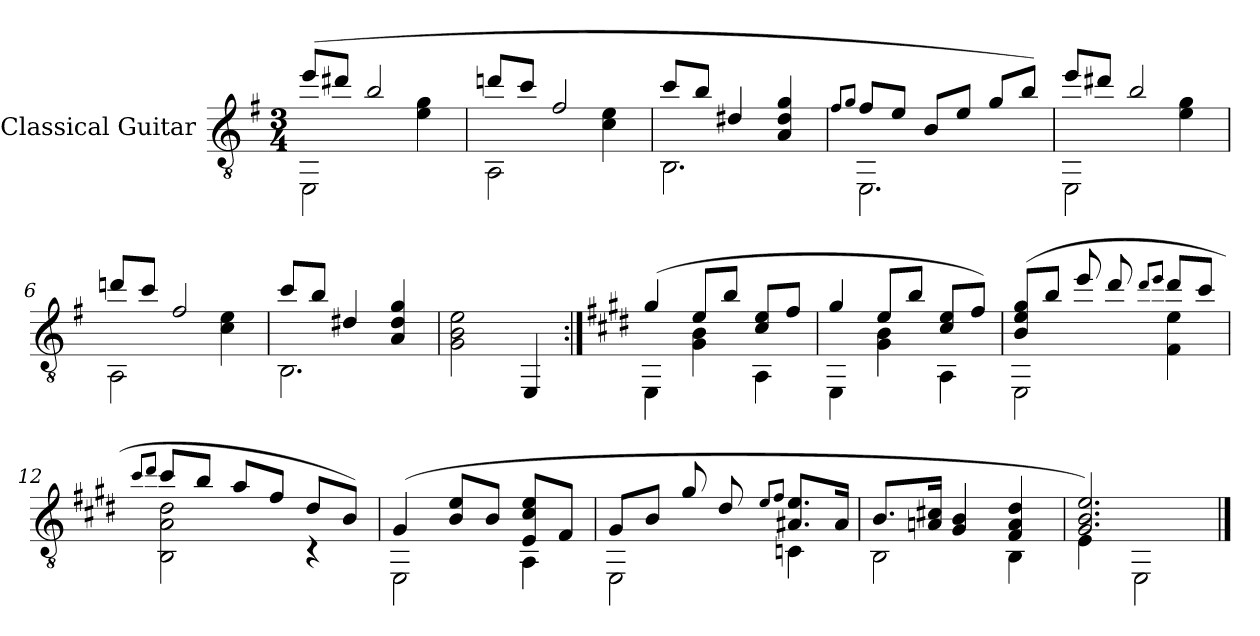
**kern
*part1
*staff1
*I"Classical Guitar
*I'Guit.
*clefGv2
*k[f#]
*G:
*M3/4
=1
*^
(8ee/L	2EE\
8dd#X/J	.
2b/	.
.	4e\ 4g\
=2	=2
8ddn/L	2AA\
8cc/J	.
2f#/	.
.	4c\ 4e\
=3	=3
8cc/L	2.BB\
8b/J	.
4d#X/	.
4A/ 4d#/ 4g/	.
=4	=4
8qf#/L	.
8qg/J	.
8f#/L	2.EE\
8e/J	.
8B/L	.
8e/J	.
8g/L	.
8b/J)	.
=5	=5
8ee/L	2EE\
8dd#X/J	.
2b/	.
.	4e\ 4g\
=6	=6
8ddn/L	2AA\
8cc/J	.
2f#/	.
.	4c\ 4e\
!!LO:LB:g=z	!!
=7	=7
8cc/L	2.BB\
8b/J	.
4d#X/	.
4A/ 4d#/ 4g/	.
*v	*v
=8
2G\ 2B\ 2e\
4EE/
=9:|!
*k[f#c#g#d#]
*E:
*^
(4g#/	4EE\
8e/L	4G#\ 4B\
8b/J	.
8c#/ 8e/L	4AA\
8f#/J	.
=10	=10
4g#/	4EE\
8e/L	4G#\ 4B\
8b/J	.
8c#/ 8e/L	4AA\
8f#/J)	.
=11	=11
(8B/ 8e/ 8g#/L	2EE\
8b/J	.
8ee/	.
8dd#/	.
8qdd#/L	.
8qee/J	.
8dd#/L	4F#\ 4e\
8cc#/J	.
!!LO:LB:g=z	!!
=12	=12
8qcc#/L	.
8qdd#/J	.
8cc#/L	2BB\ 2A\ 2d#\
8b/J	.
8a/L	.
8f#/J	.
8d#/L	4r
8B/J)	.
=13	=13
(4G#/	2EE\
8B/ 8e/L	.
8B/J	.
8E/ 8c#/ 8e/L	4AA\
8F#/J	.
=14	=14
8G#/L	2EE\
8B/J	.
8g#/	.
8d#/	.
8qe/L	.
8qf#/J	.
8.A#X/ 8.e/L	4Cn\
16A#/Jk	.
=15	=15
8.B/L	2BB\
16An/ 16c#X/Jk	.
4G#/ 4B/	.
4F#/ 4A/ 4d#/	4BB\
=16	=16
2.G#/ 2.B/ 2.e/)	4E\
.	2EE\
*v	*v
==
*-
